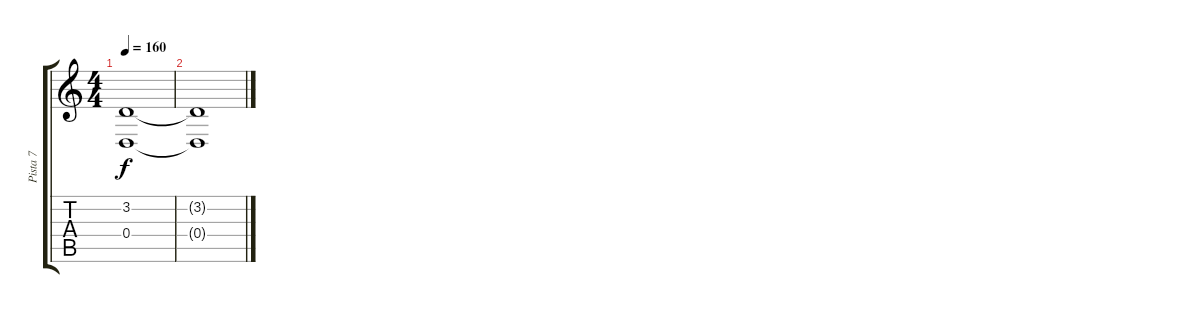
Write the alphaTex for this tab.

\track ("Pista 7" "Pista 7") {instrument electricgrandpiano}
\staff {score tabs}
\tuning (E4 B3 G3 D3 A2 E2) {hide}
\ts (4 4)
\tempo 160
\clef g2
\ks c
(3.2{t} 0.4{t}).1{dy f} |
(3.2{t} 0.4{t}).1
